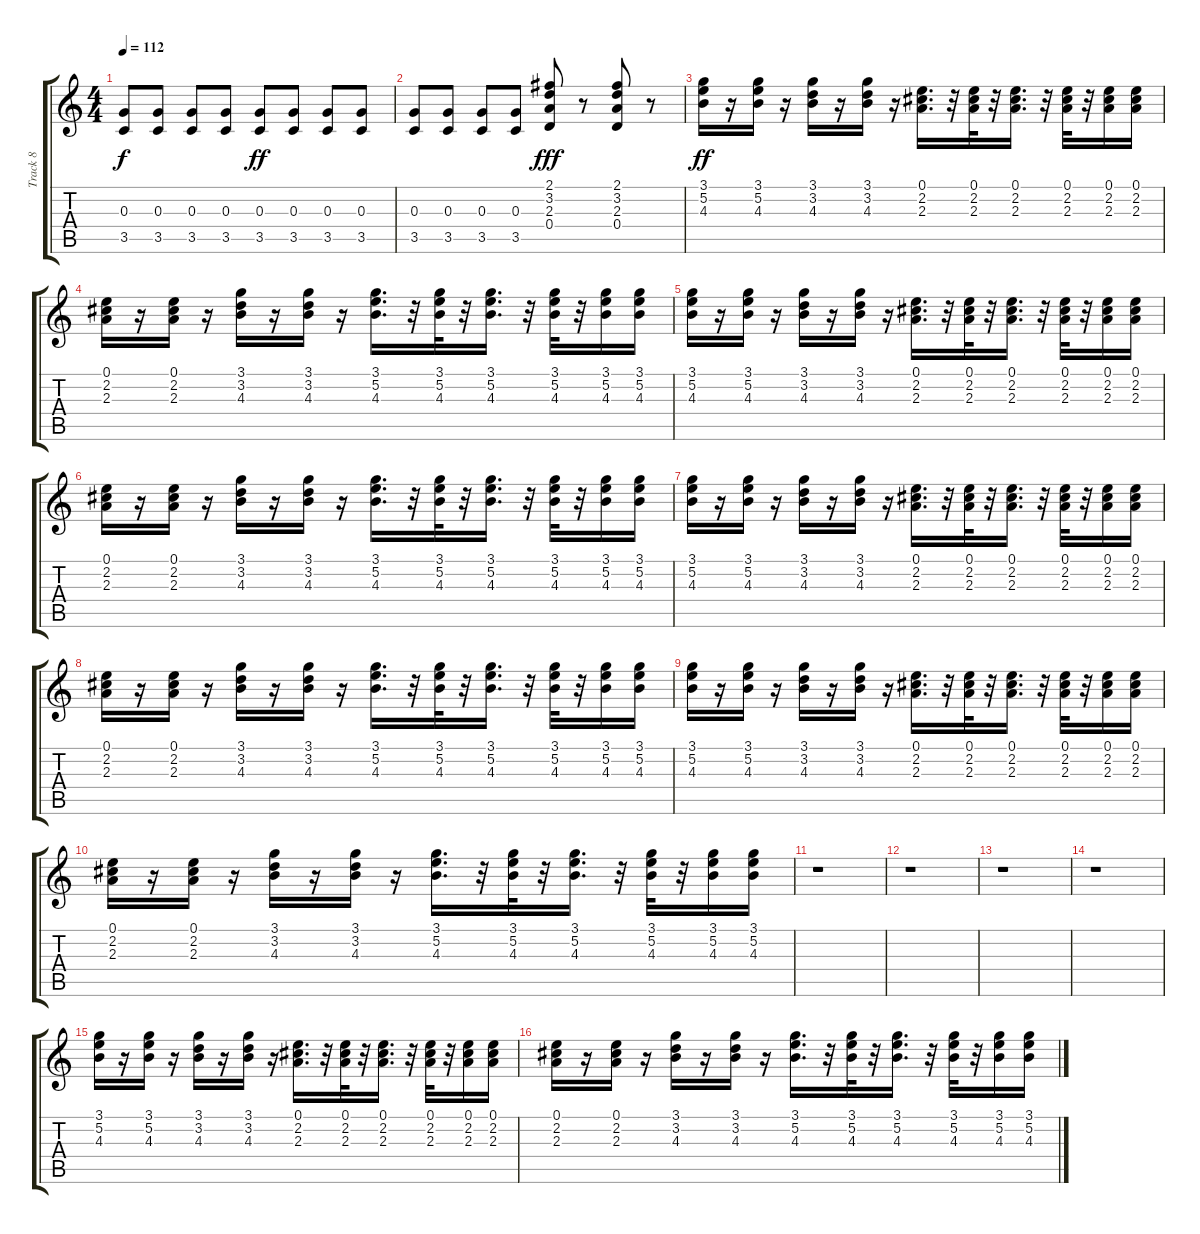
\track ("Track 8" "Track 8") {instrument distortionguitar}
\staff {score tabs}
\tuning (E4 B3 G3 D3 A2 E2) {hide}
\ts (4 4)
\tempo 112
\clef g2
\ks c
(0.3 3.5).8{dy f} (0.3 3.5).8 (0.3 3.5).8 (0.3 3.5).8 (0.3 3.5).8{dy ff} (0.3 3.5).8 (0.3 3.5).8 (0.3 3.5).8 |
(0.3 3.5).8 (0.3 3.5).8 (0.3 3.5).8 (0.3 3.5).8 (2.1 3.2 2.3 0.4).8{dy fff} r.8 (2.1 3.2 2.3 0.4).8 r.8 |
(3.1 5.2 4.3).16{dy ff} r.16 (3.1 5.2 4.3).16 r.16 (3.1 3.2 4.3).16 r.16 (3.1 3.2 4.3).16 r.16 (0.1 2.2 2.3).16{d} r.32 (0.1 2.2 2.3).32 r.32 (0.1 2.2 2.3).16{d} r.32 (0.1 2.2 2.3).32 r.32 (0.1 2.2 2.3).16 (0.1 2.2 2.3).16 |
(0.1 2.2 2.3).16 r.16 (0.1 2.2 2.3).16 r.16 (3.1 3.2 4.3).16 r.16 (3.1 3.2 4.3).16 r.16 (3.1 5.2 4.3).16{d} r.32 (3.1 5.2 4.3).32 r.32 (3.1 5.2 4.3).16{d} r.32 (3.1 5.2 4.3).32 r.32 (3.1 5.2 4.3).16 (3.1 5.2 4.3).16 |
(3.1 5.2 4.3).16 r.16 (3.1 5.2 4.3).16 r.16 (3.1 3.2 4.3).16 r.16 (3.1 3.2 4.3).16 r.16 (0.1 2.2 2.3).16{d} r.32 (0.1 2.2 2.3).32 r.32 (0.1 2.2 2.3).16{d} r.32 (0.1 2.2 2.3).32 r.32 (0.1 2.2 2.3).16 (0.1 2.2 2.3).16 |
(0.1 2.2 2.3).16 r.16 (0.1 2.2 2.3).16 r.16 (3.1 3.2 4.3).16 r.16 (3.1 3.2 4.3).16 r.16 (3.1 5.2 4.3).16{d} r.32 (3.1 5.2 4.3).32 r.32 (3.1 5.2 4.3).16{d} r.32 (3.1 5.2 4.3).32 r.32 (3.1 5.2 4.3).16 (3.1 5.2 4.3).16 |
(3.1 5.2 4.3).16 r.16 (3.1 5.2 4.3).16 r.16 (3.1 3.2 4.3).16 r.16 (3.1 3.2 4.3).16 r.16 (0.1 2.2 2.3).16{d} r.32 (0.1 2.2 2.3).32 r.32 (0.1 2.2 2.3).16{d} r.32 (0.1 2.2 2.3).32 r.32 (0.1 2.2 2.3).16 (0.1 2.2 2.3).16 |
(0.1 2.2 2.3).16 r.16 (0.1 2.2 2.3).16 r.16 (3.1 3.2 4.3).16 r.16 (3.1 3.2 4.3).16 r.16 (3.1 5.2 4.3).16{d} r.32 (3.1 5.2 4.3).32 r.32 (3.1 5.2 4.3).16{d} r.32 (3.1 5.2 4.3).32 r.32 (3.1 5.2 4.3).16 (3.1 5.2 4.3).16 |
(3.1 5.2 4.3).16 r.16 (3.1 5.2 4.3).16 r.16 (3.1 3.2 4.3).16 r.16 (3.1 3.2 4.3).16 r.16 (0.1 2.2 2.3).16{d} r.32 (0.1 2.2 2.3).32 r.32 (0.1 2.2 2.3).16{d} r.32 (0.1 2.2 2.3).32 r.32 (0.1 2.2 2.3).16 (0.1 2.2 2.3).16 |
(0.1 2.2 2.3).16 r.16 (0.1 2.2 2.3).16 r.16 (3.1 3.2 4.3).16 r.16 (3.1 3.2 4.3).16 r.16 (3.1 5.2 4.3).16{d} r.32 (3.1 5.2 4.3).32 r.32 (3.1 5.2 4.3).16{d} r.32 (3.1 5.2 4.3).32 r.32 (3.1 5.2 4.3).16 (3.1 5.2 4.3).16 |
r.1 |
r.1 |
r.1 |
r.1 |
(3.1 5.2 4.3).16 r.16 (3.1 5.2 4.3).16 r.16 (3.1 3.2 4.3).16 r.16 (3.1 3.2 4.3).16 r.16 (0.1 2.2 2.3).16{d} r.32 (0.1 2.2 2.3).32 r.32 (0.1 2.2 2.3).16{d} r.32 (0.1 2.2 2.3).32 r.32 (0.1 2.2 2.3).16 (0.1 2.2 2.3).16 |
(0.1 2.2 2.3).16 r.16 (0.1 2.2 2.3).16 r.16 (3.1 3.2 4.3).16 r.16 (3.1 3.2 4.3).16 r.16 (3.1 5.2 4.3).16{d} r.32 (3.1 5.2 4.3).32 r.32 (3.1 5.2 4.3).16{d} r.32 (3.1 5.2 4.3).32 r.32 (3.1 5.2 4.3).16 (3.1 5.2 4.3).16
